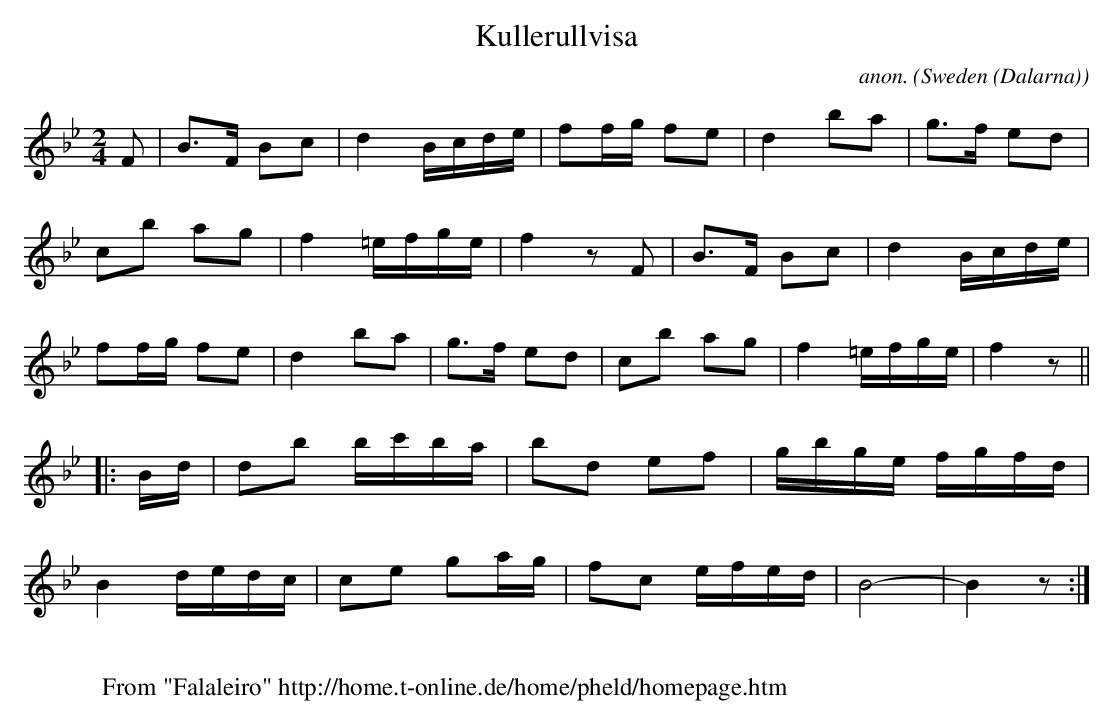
X:1
T:Kullerullvisa
M:2/4
L:1/16
C:anon.
O:Sweden (Dalarna)
K:Bb
F2|B3F B2c2|d4 Bcde|f2fg f2e2|d4 b2a2|g3f e2d2|
c2b2 a2g2|f4 =efge|f4 z2 F2|B3F B2c2|d4 Bcde|
f2fg f2e2|d4 b2a2|g3f e2d2|c2b2 a2g2|f4 =efge|f4 z2||
|:Bd|d2b2 bc'ba|b2d2 e2f2|gbge fgfd|
B4 dedc|c2e2 g2ag|f2c2 efed|B8-|B4 z2:|
W:
W: From "Falaleiro" http://home.t-online.de/home/pheld/homepage.htm
